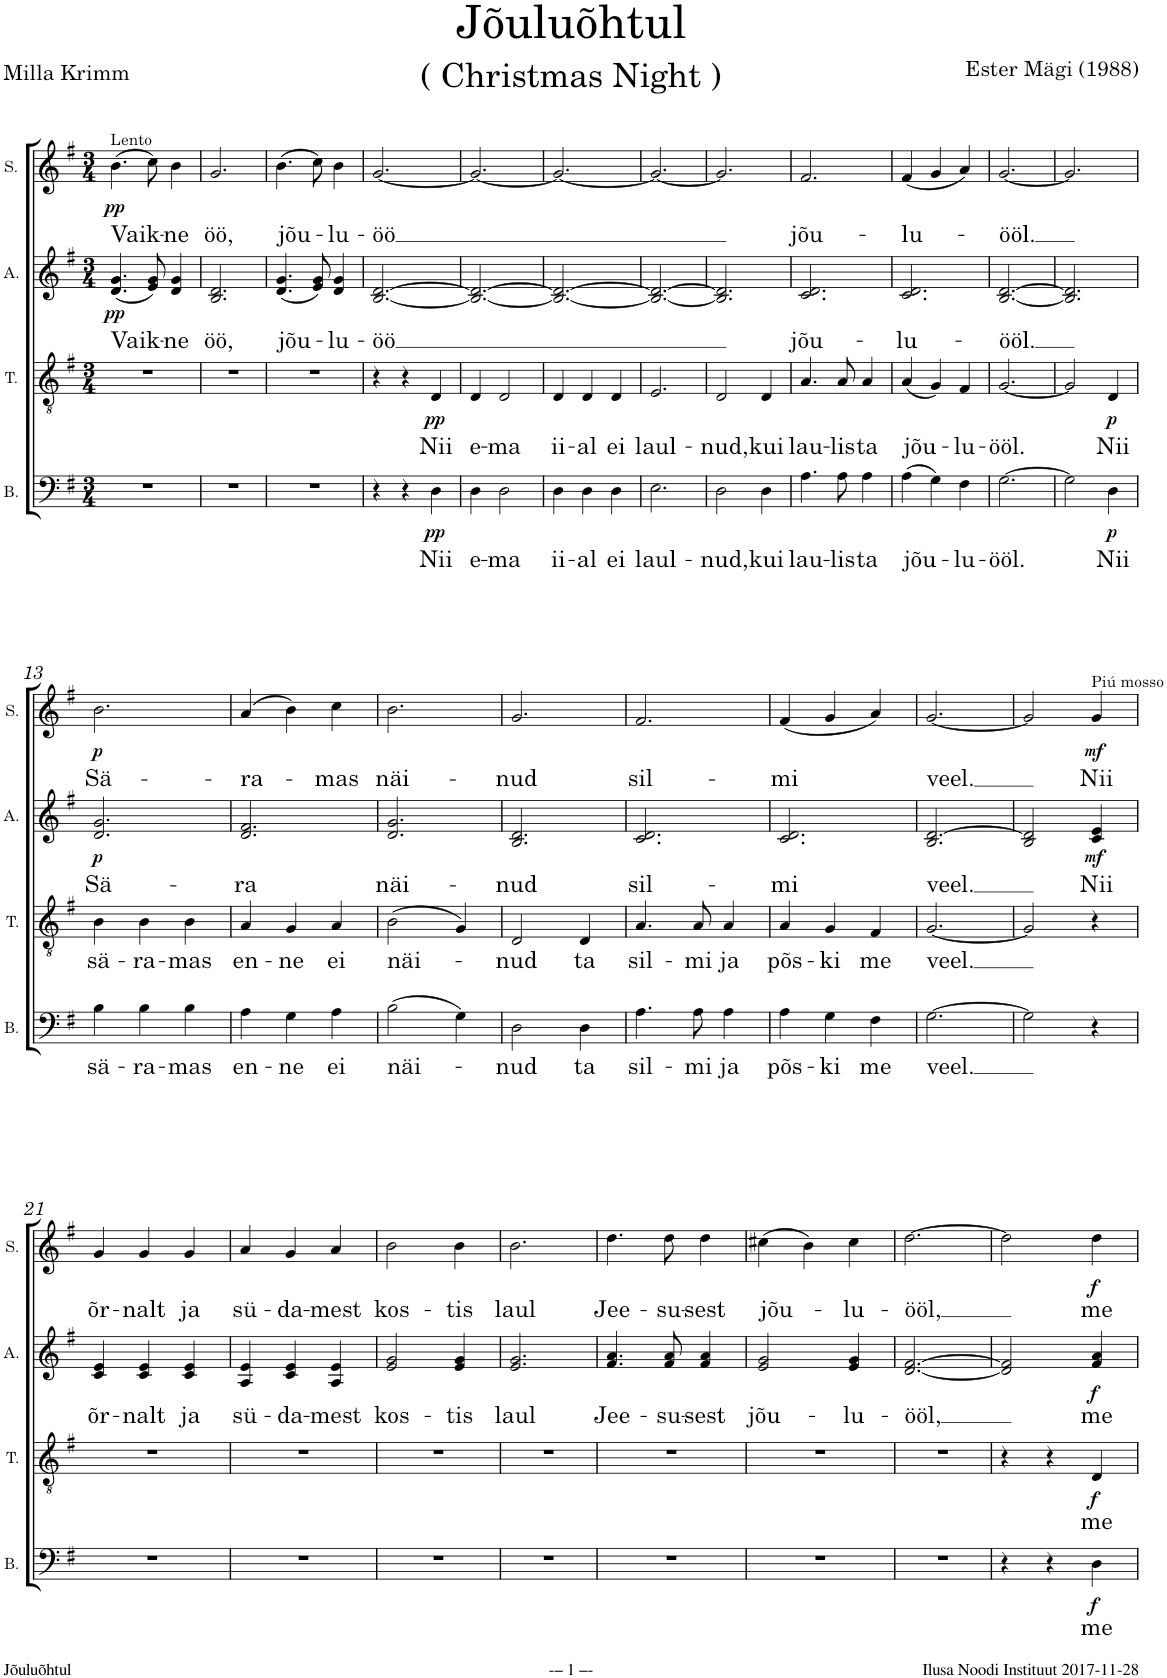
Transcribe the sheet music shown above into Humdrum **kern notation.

**kern	**text	**dynam	**kern	**text	**dynam	**kern	**text	**dynam	**kern	**text	**dynam	**kern	**text	**dynam	**kern	**text	**dynam
*part6	*part6	*part6	*part5	*part5	*part5	*part4	*part4	*part4	*part3	*part3	*part3	*part2	*part2	*part2	*part1	*part1	*part1
*staff6	*staff6	*staff6	*staff5	*staff5	*staff5	*staff4	*staff4	*staff4	*staff3	*staff3	*staff3	*staff2	*staff2	*staff2	*staff1	*staff1	*staff1
*I"Men	*	*	*I"Women	*	*	*I"B.	*	*	*I"T.	*	*	*I"A.	*	*	*I"S.	*	*
*I'M.	*	*	*I'W.	*	*	*I'B.	*	*	*I'T.	*	*	*I'A.	*	*	*I'S.	*	*
*stria5	*	*	*stria5	*	*	*	*	*	*	*	*	*	*	*	*	*	*
*clefF4	*	*	*clefG2	*	*	*clefF4	*	*	*clefGv2	*	*	*clefG2	*	*	*clefG2	*	*
*	*	*	*	*	*	*	*	*	*	*	*	*Trd1c2	*	*	*	*	*
*k[f#]	*	*	*k[f#]	*	*	*k[f#]	*	*	*k[f#]	*	*	*k[f#]	*	*	*k[f#]	*	*
*M3/4	*	*	*M3/4	*	*	*M3/4	*	*	*M3/4	*	*	*M3/4	*	*	*M3/4	*	*
=1	=1	=1	=1	=1	=1	=1	=1	=1	=1	=1	=1	=1	=1	=1	=1	=1	=1
*	*	*	*^	*	*	*	*	*	*	*	*	*	*	*	*	*	*
!	!	!	!	!	!	!	!	!	!	!	!	!	!	!	!	!LO:TX:a:t=Lento	!	!
!	!	!	!	!	!	!LO:DY:b	!	!	!	!	!	!	!	!LO:LY:b	!LO:DY:b	!	!LO:LY:b	!LO:DY:b
2.r	.	.	(4.b	4.d 4.g	Vaik-	pp	2.r	.	.	2.r	.	.	(4.d/ 4.g/	Vaik-	pp	(4.b\	Vaik-	pp
.	.	.	8cc)	8e 8g	.	.	.	.	.	.	.	.	8e/ 8g/)	.	.	8cc\)	.	.
!	!	!	!	!	!	!	!	!	!	!	!	!	!	!LO:LY:b	!	!	!LO:LY:b	!
.	.	.	4b	4d 4g	-ne	.	.	.	.	.	.	.	4d/ 4g/	-ne	.	4b\	-ne	.
=2	=2	=2	=2	=2	=2	=2	=2	=2	=2	=2	=2	=2	=2	=2	=2	=2	=2	=2
!	!	!	!	!	!	!	!	!	!	!	!	!	!	!LO:LY:b	!	!	!LO:LY:b	!
2.r	.	.	2.g	2.B 2.d	öö,	.	2.r	.	.	2.r	.	.	2.B/ 2.d/	öö,	.	2.g/	öö,	.
=3	=3	=3	=3	=3	=3	=3	=3	=3	=3	=3	=3	=3	=3	=3	=3	=3	=3	=3
!	!	!	!	!	!	!	!	!	!	!	!	!	!	!LO:LY:b	!	!	!LO:LY:b	!
2.r	.	.	(4.b	4.d 4.g	jõu-	.	2.r	.	.	2.r	.	.	(4.d/ 4.g/	jõu-	.	(4.b\	jõu-	.
.	.	.	8cc)	8e 8g	.	.	.	.	.	.	.	.	8e/ 8g/)	.	.	8cc\)	.	.
!	!	!	!	!	!	!	!	!	!	!	!	!	!	!LO:LY:b	!	!	!LO:LY:b	!
.	.	.	4b	4d 4g	-lu-	.	.	.	.	.	.	.	4d/ 4g/	-lu-	.	4b\	-lu-	.
=4	=4	=4	=4	=4	=4	=4	=4	=4	=4	=4	=4	=4	=4	=4	=4	=4	=4	=4
*^	*	*	*	*	*	*	*	*	*	*	*	*	*	*	*	*	*	*
!	!	!	!	!	!	!	!	!	!	!	!	!	!	!	!LO:LY:b	!	!	!LO:LY:b	!
4r	2ryy	.	.	[2.g	[2.B [2.d	-öö	.	4r	.	.	4r	.	.	[2.B/ [2.d/	-öö	.	[2.g/	-öö	.
4r	.	.	.	.	.	.	.	4r	.	.	4r	.	.	.	.	.	.	.	.
!	!	!	!LO:DY:b	!	!	!	!	!	!LO:LY:b	!LO:DY:b	!	!LO:LY:b	!LO:DY:b	!	!	!	!	!	!
4D	4D	Nii	pp	.	.	.	.	4D\	Nii	pp	4D/	Nii	pp	.	.	.	.	.	.
=5	=5	=5	=5	=5	=5	=5	=5	=5	=5	=5	=5	=5	=5	=5	=5	=5	=5	=5	=5
!	!	!	!	!	!	!	!	!	!LO:LY:b	!	!	!LO:LY:b	!	!	!	!	!	!	!
4D	4D	e-	.	2.g_	2.B_ 2.d_	.	.	4D\	e-	.	4D/	e-	.	2.B/_ 2.d/_	.	.	2.g/_	.	.
!	!	!	!	!	!	!	!	!	!LO:LY:b	!	!	!LO:LY:b	!	!	!	!	!	!	!
2D	2D	-ma	.	.	.	.	.	2D\	-ma	.	2D/	-ma	.	.	.	.	.	.	.
=6	=6	=6	=6	=6	=6	=6	=6	=6	=6	=6	=6	=6	=6	=6	=6	=6	=6	=6	=6
!	!	!	!	!	!	!	!	!	!LO:LY:b	!	!	!LO:LY:b	!	!	!	!	!	!	!
4D	4D	ii-	.	2.g_	2.B_ 2.d_	.	.	4D\	ii-	.	4D/	ii-	.	2.B/_ 2.d/_	.	.	2.g/_	.	.
!	!	!	!	!	!	!	!	!	!LO:LY:b	!	!	!LO:LY:b	!	!	!	!	!	!	!
4D	4D	-al	.	.	.	.	.	4D\	-al	.	4D/	-al	.	.	.	.	.	.	.
!	!	!	!	!	!	!	!	!	!LO:LY:b	!	!	!LO:LY:b	!	!	!	!	!	!	!
4D	4D	ei	.	.	.	.	.	4D\	ei	.	4D/	ei	.	.	.	.	.	.	.
=7	=7	=7	=7	=7	=7	=7	=7	=7	=7	=7	=7	=7	=7	=7	=7	=7	=7	=7	=7
!	!	!	!	!	!	!	!	!	!LO:LY:b	!	!	!LO:LY:b	!	!	!	!	!	!	!
2.E	2.E	laul-	.	2.g_	2.B_ 2.d_	.	.	2.E\	laul-	.	2.E/	laul-	.	2.B/_ 2.d/_	.	.	2.g/_	.	.
=8	=8	=8	=8	=8	=8	=8	=8	=8	=8	=8	=8	=8	=8	=8	=8	=8	=8	=8	=8
!	!	!	!	!	!	!	!	!	!LO:LY:b	!	!	!LO:LY:b	!	!	!	!	!	!	!
2D	2D	-nud,	.	2.g]	2.B] 2.d]	.	.	2D\	-nud,	.	2D/	-nud,	.	2.B/] 2.d/]	.	.	2.g/]	.	.
!	!	!	!	!	!	!	!	!	!LO:LY:b	!	!	!LO:LY:b	!	!	!	!	!	!	!
4D	4D	kui	.	.	.	.	.	4D\	kui	.	4D/	kui	.	.	.	.	.	.	.
=9	=9	=9	=9	=9	=9	=9	=9	=9	=9	=9	=9	=9	=9	=9	=9	=9	=9	=9	=9
!	!	!	!	!	!	!	!	!	!LO:LY:b	!	!	!LO:LY:b	!	!	!LO:LY:b	!	!	!LO:LY:b	!
4.A	4.A	lau-	.	2.f#	2.c 2.d	jõu-	.	4.A\	lau-	.	4.A/	lau-	.	2.c/ 2.d/	jõu-	.	2.f#/	jõu-	.
!	!	!	!	!	!	!	!	!	!LO:LY:b	!	!	!LO:LY:b	!	!	!	!	!	!	!
8A	8A	-lis	.	.	.	.	.	8A\	-lis	.	8A/	-lis	.	.	.	.	.	.	.
!	!	!	!	!	!	!	!	!	!LO:LY:b	!	!	!LO:LY:b	!	!	!	!	!	!	!
4A	4A	ta	.	.	.	.	.	4A\	ta	.	4A/	ta	.	.	.	.	.	.	.
=10	=10	=10	=10	=10	=10	=10	=10	=10	=10	=10	=10	=10	=10	=10	=10	=10	=10	=10	=10
!	!	!	!	!	!	!	!	!	!LO:LY:b	!	!	!LO:LY:b	!	!	!LO:LY:b	!	!	!LO:LY:b	!
(4A	4A	jõu-	.	(4f#	2.c 2.d	-lu-	.	(4A\	jõu-	.	(4A/	jõu-	.	2.c/ 2.d/	-lu-	.	(4f#/	-lu-	.
4G)	4G	.	.	4g	.	.	.	4G\)	.	.	4G/)	.	.	.	.	.	4g/	.	.
!	!	!	!	!	!	!	!	!	!LO:LY:b	!	!	!LO:LY:b	!	!	!	!	!	!	!
4F#	4F#	-lu-	.	4a)	.	.	.	4F#\	-lu-	.	4F#/	-lu-	.	.	.	.	4a/)	.	.
=11	=11	=11	=11	=11	=11	=11	=11	=11	=11	=11	=11	=11	=11	=11	=11	=11	=11	=11	=11
!	!	!	!	!	!	!	!	!	!LO:LY:b	!	!	!LO:LY:b	!	!	!LO:LY:b	!	!	!LO:LY:b	!
[2.G	[2.G	-ööl.	.	[2.g	[2.B [2.d	-ööl.	.	[2.G\	-ööl.	.	[2.G/	-ööl.	.	[2.B/ [2.d/	-ööl.	.	[2.g/	-ööl.	.
=12	=12	=12	=12	=12	=12	=12	=12	=12	=12	=12	=12	=12	=12	=12	=12	=12	=12	=12	=12
2G]	2G]	.	.	2.g]	2.B] 2.d]	.	.	2G\]	.	.	2G/]	.	.	2.B/] 2.d/]	.	.	2.g/]	.	.
!	!	!	!LO:DY:b	!	!	!	!	!	!LO:LY:b	!LO:DY:b	!	!LO:LY:b	!LO:DY:b	!	!	!	!	!	!
4D	4D	Nii	p	.	.	.	.	4D\	Nii	p	4D/	Nii	p	.	.	.	.	.	.
!!LO:LB:g=z
=13	=13	=13	=13	=13	=13	=13	=13	=13	=13	=13	=13	=13	=13	=13	=13	=13	=13	=13	=13
!	!	!	!	!	!	!	!LO:DY:b	!	!LO:LY:b	!	!	!LO:LY:b	!	!	!LO:LY:b	!LO:DY:b	!	!LO:LY:b	!LO:DY:b
4B	4B	sä-	.	2.b	2.d 2.g	Sä-	p	4B\	sä-	.	4B\	sä-	.	2.d/ 2.g/	Sä-	p	2.b\	Sä-	p
!	!	!	!	!	!	!	!	!	!LO:LY:b	!	!	!LO:LY:b	!	!	!	!	!	!	!
4B	4B	-ra-	.	.	.	.	.	4B\	-ra-	.	4B\	-ra-	.	.	.	.	.	.	.
!	!	!	!	!	!	!	!	!	!LO:LY:b	!	!	!LO:LY:b	!	!	!	!	!	!	!
4B	4B	-mas	.	.	.	.	.	4B\	-mas	.	4B\	-mas	.	.	.	.	.	.	.
=14	=14	=14	=14	=14	=14	=14	=14	=14	=14	=14	=14	=14	=14	=14	=14	=14	=14	=14	=14
!	!	!	!	!	!	!	!	!	!LO:LY:b	!	!	!LO:LY:b	!	!	!LO:LY:b	!	!	!LO:LY:b	!
4A	4A	en-	.	(4a	2.d 2.f#	-ra-	.	4A\	en-	.	4A/	en-	.	2.d/ 2.f#/	-ra	.	(4a/	-ra-	.
!	!	!	!	!	!	!	!	!	!LO:LY:b	!	!	!LO:LY:b	!	!	!	!	!	!	!
4G	4G	-ne	.	4b)	.	.	.	4G\	-ne	.	4G/	-ne	.	.	.	.	4b\)	.	.
!	!	!	!	!	!	!	!	!	!LO:LY:b	!	!	!LO:LY:b	!	!	!	!	!	!LO:LY:b	!
4A	4A	ei	.	4cc	.	mas	.	4A\	ei	.	4A/	ei	.	.	.	.	4cc\	mas	.
=15	=15	=15	=15	=15	=15	=15	=15	=15	=15	=15	=15	=15	=15	=15	=15	=15	=15	=15	=15
!	!	!	!	!	!	!	!	!	!LO:LY:b	!	!	!LO:LY:b	!	!	!LO:LY:b	!	!	!LO:LY:b	!
(2B	2B	näi-	.	2.b	2.d 2.g	näi-	.	(2B\	näi-	.	(2B\	näi-	.	2.d/ 2.g/	näi-	.	2.b\	näi-	.
4G)	4G	.	.	.	.	.	.	4G\)	.	.	4G/)	.	.	.	.	.	.	.	.
=16	=16	=16	=16	=16	=16	=16	=16	=16	=16	=16	=16	=16	=16	=16	=16	=16	=16	=16	=16
!	!	!	!	!	!	!	!	!	!LO:LY:b	!	!	!LO:LY:b	!	!	!LO:LY:b	!	!	!LO:LY:b	!
2D	2D	-nud	.	2.g	2.B 2.d	-nud	.	2D\	-nud	.	2D/	-nud	.	2.B/ 2.d/	-nud	.	2.g/	-nud	.
!	!	!	!	!	!	!	!	!	!LO:LY:b	!	!	!LO:LY:b	!	!	!	!	!	!	!
4D	4D	ta	.	.	.	.	.	4D\	ta	.	4D/	ta	.	.	.	.	.	.	.
=17	=17	=17	=17	=17	=17	=17	=17	=17	=17	=17	=17	=17	=17	=17	=17	=17	=17	=17	=17
!	!	!	!	!	!	!	!	!	!LO:LY:b	!	!	!LO:LY:b	!	!	!LO:LY:b	!	!	!LO:LY:b	!
4.A	4.A	sil-	.	2.f#	2.c 2.d	sil-	.	4.A\	sil-	.	4.A/	sil-	.	2.c/ 2.d/	sil-	.	2.f#/	sil-	.
!	!	!	!	!	!	!	!	!	!LO:LY:b	!	!	!LO:LY:b	!	!	!	!	!	!	!
8A	8A	-mi	.	.	.	.	.	8A\	-mi	.	8A/	-mi	.	.	.	.	.	.	.
!	!	!	!	!	!	!	!	!	!LO:LY:b	!	!	!LO:LY:b	!	!	!	!	!	!	!
4A	4A	ja	.	.	.	.	.	4A\	ja	.	4A/	ja	.	.	.	.	.	.	.
=18	=18	=18	=18	=18	=18	=18	=18	=18	=18	=18	=18	=18	=18	=18	=18	=18	=18	=18	=18
!	!	!	!	!	!	!	!	!	!LO:LY:b	!	!	!LO:LY:b	!	!	!LO:LY:b	!	!	!LO:LY:b	!
4A	4A	põs-	.	(4f#	2.c 2.d	-mi	.	4A\	põs-	.	4A/	põs-	.	2.c/ 2.d/	-mi	.	(4f#/	-mi	.
!	!	!	!	!	!	!	!	!	!LO:LY:b	!	!	!LO:LY:b	!	!	!	!	!	!	!
4G	4G	-ki	.	4g	.	.	.	4G\	-ki	.	4G/	-ki	.	.	.	.	4g/	.	.
!	!	!	!	!	!	!	!	!	!LO:LY:b	!	!	!LO:LY:b	!	!	!	!	!	!	!
4F#	4F#	me	.	4a)	.	.	.	4F#\	me	.	4F#/	me	.	.	.	.	4a/)	.	.
=19	=19	=19	=19	=19	=19	=19	=19	=19	=19	=19	=19	=19	=19	=19	=19	=19	=19	=19	=19
!	!	!	!	!	!	!	!	!	!LO:LY:b	!	!	!LO:LY:b	!	!	!LO:LY:b	!	!	!LO:LY:b	!
[2.G	[2.G	veel.	.	[2.g	2.B [2.d	veel.	.	[2.G\	veel.	.	[2.G/	veel.	.	2.B/ [2.d/	veel.	.	[2.g/	veel.	.
=20	=20	=20	=20	=20	=20	=20	=20	=20	=20	=20	=20	=20	=20	=20	=20	=20	=20	=20	=20
2G]	2G]	.	.	2g]	2B 2d]	.	.	2G\]	.	.	2G/]	.	.	2B/ 2d/]	.	.	2g/]	.	.
!	!	!	!	!	!	!	!	!	!	!	!	!	!	!	!	!	!LO:TX:a:t=Piú mosso	!	!
!	!	!	!	!	!	!	!LO:DY:b	!	!	!	!	!	!	!	!LO:LY:b	!LO:DY:b	!	!LO:LY:b	!LO:DY:b
4r	4r	.	.	4g	4c 4e	Nii	mf	4r	.	.	4r	.	.	4c/ 4e/	Nii	mf	4g/	Nii	mf
!!LO:LB:g=z
=21	=21	=21	=21	=21	=21	=21	=21	=21	=21	=21	=21	=21	=21	=21	=21	=21	=21	=21	=21
!	!	!	!	!	!	!	!	!	!	!	!	!	!	!	!LO:LY:b	!	!	!LO:LY:b	!
*v	*v	*	*	*	*	*	*	*	*	*	*	*	*	*	*	*	*	*	*
2.r	.	.	4g	4c 4e	õr-	.	2.r	.	.	2.r	.	.	4c/ 4e/	õr-	.	4g/	õr-	.
!	!	!	!	!	!	!	!	!	!	!	!	!	!	!LO:LY:b	!	!	!LO:LY:b	!
.	.	.	4g	4c 4e	-nalt	.	.	.	.	.	.	.	4c/ 4e/	-nalt	.	4g/	-nalt	.
!	!	!	!	!	!	!	!	!	!	!	!	!	!	!LO:LY:b	!	!	!LO:LY:b	!
.	.	.	4g	4c 4e	ja	.	.	.	.	.	.	.	4c/ 4e/	ja	.	4g/	ja	.
=22	=22	=22	=22	=22	=22	=22	=22	=22	=22	=22	=22	=22	=22	=22	=22	=22	=22	=22
!	!	!	!	!	!	!	!	!	!	!	!	!	!	!LO:LY:b	!	!	!LO:LY:b	!
2.r	.	.	4a	4A 4e	sü-	.	2.r	.	.	2.r	.	.	4A/ 4e/	sü-	.	4a/	sü-	.
!	!	!	!	!	!	!	!	!	!	!	!	!	!	!LO:LY:b	!	!	!LO:LY:b	!
.	.	.	4g	4c 4e	-da-	.	.	.	.	.	.	.	4c/ 4e/	-da-	.	4g/	-da-	.
!	!	!	!	!	!	!	!	!	!	!	!	!	!	!LO:LY:b	!	!	!LO:LY:b	!
.	.	.	4a	4A 4e	-mest	.	.	.	.	.	.	.	4A/ 4e/	-mest	.	4a/	-mest	.
=23	=23	=23	=23	=23	=23	=23	=23	=23	=23	=23	=23	=23	=23	=23	=23	=23	=23	=23
!	!	!	!	!	!	!	!	!	!	!	!	!	!	!LO:LY:b	!	!	!LO:LY:b	!
2.r	.	.	2b	2e 2g	kos-	.	2.r	.	.	2.r	.	.	2e/ 2g/	kos-	.	2b\	kos-	.
!	!	!	!	!	!	!	!	!	!	!	!	!	!	!LO:LY:b	!	!	!LO:LY:b	!
.	.	.	4b	4e 4g	-tis	.	.	.	.	.	.	.	4e/ 4g/	-tis	.	4b\	-tis	.
=24	=24	=24	=24	=24	=24	=24	=24	=24	=24	=24	=24	=24	=24	=24	=24	=24	=24	=24
!	!	!	!	!	!	!	!	!	!	!	!	!	!	!LO:LY:b	!	!	!LO:LY:b	!
2.r	.	.	2.b	2.e 2.g	laul	.	2.r	.	.	2.r	.	.	2.e/ 2.g/	laul	.	2.b\	laul	.
=25	=25	=25	=25	=25	=25	=25	=25	=25	=25	=25	=25	=25	=25	=25	=25	=25	=25	=25
!	!	!	!	!	!	!	!	!	!	!	!	!	!	!LO:LY:b	!	!	!LO:LY:b	!
2.r	.	.	4.dd	4.f# 4.a	Jee-	.	2.r	.	.	2.r	.	.	4.f#/ 4.a/	Jee-	.	4.dd\	Jee-	.
!	!	!	!	!	!	!	!	!	!	!	!	!	!	!LO:LY:b	!	!	!LO:LY:b	!
.	.	.	8dd	8f# 8a	-su-	.	.	.	.	.	.	.	8f#/ 8a/	-su-	.	8dd\	-su-	.
!	!	!	!	!	!	!	!	!	!	!	!	!	!	!LO:LY:b	!	!	!LO:LY:b	!
.	.	.	4dd	4f# 4a	-sest	.	.	.	.	.	.	.	4f#/ 4a/	-sest	.	4dd\	-sest	.
=26	=26	=26	=26	=26	=26	=26	=26	=26	=26	=26	=26	=26	=26	=26	=26	=26	=26	=26
!	!	!	!	!	!	!	!	!	!	!	!	!	!	!LO:LY:b	!	!	!LO:LY:b	!
2.r	.	.	(4cc#X	2e 2g	jõu-	.	2.r	.	.	2.r	.	.	2e/ 2g/	jõu-	.	(4cc#X\	jõu-	.
.	.	.	4b)	.	.	.	.	.	.	.	.	.	.	.	.	4b\)	.	.
!	!	!	!	!	!	!	!	!	!	!	!	!	!	!LO:LY:b	!	!	!LO:LY:b	!
.	.	.	4cc#	4e 4g	-lu-	.	.	.	.	.	.	.	4e/ 4g/	-lu-	.	4cc#\	-lu-	.
=27	=27	=27	=27	=27	=27	=27	=27	=27	=27	=27	=27	=27	=27	=27	=27	=27	=27	=27
!	!	!	!	!	!	!	!	!	!	!	!	!	!	!LO:LY:b	!	!	!LO:LY:b	!
2.r	.	.	[2.dd	[2.d [2.f#	-ööl,	.	2.r	.	.	2.r	.	.	[2.d/ [2.f#/	-ööl,	.	[2.dd\	-ööl,	.
=28	=28	=28	=28	=28	=28	=28	=28	=28	=28	=28	=28	=28	=28	=28	=28	=28	=28	=28
*^	*	*	*	*	*	*	*	*	*	*	*	*	*	*	*	*	*	*
4r	2ryy	.	.	2dd]	2d] 2f#]	.	.	4r	.	.	4r	.	.	2d/] 2f#/]	.	.	2dd\]	.	.
4r	.	.	.	.	.	.	.	4r	.	.	4r	.	.	.	.	.	.	.	.
!	!	!	!LO:DY:b	!	!	!	!LO:DY:b	!	!LO:LY:b	!LO:DY:b	!	!LO:LY:b	!LO:DY:b	!	!LO:LY:b	!LO:DY:b	!	!LO:LY:b	!LO:DY:b
4D	4D	me	f	4dd	4f# 4a	me	f	4D\	me	f	4D/	me	f	4f#/ 4a/	me	f	4dd\	me	f
*v	*v	*	*	*	*	*	*	*	*	*	*	*	*	*	*	*	*	*	*
*	*	*	*v	*v	*	*	*	*	*	*	*	*	*	*	*	*	*	*
=	=	=	=	=	=	=	=	=	=	=	=	=	=	=	=	=	=
*-	*-	*-	*-	*-	*-	*-	*-	*-	*-	*-	*-	*-	*-	*-	*-	*-	*-
